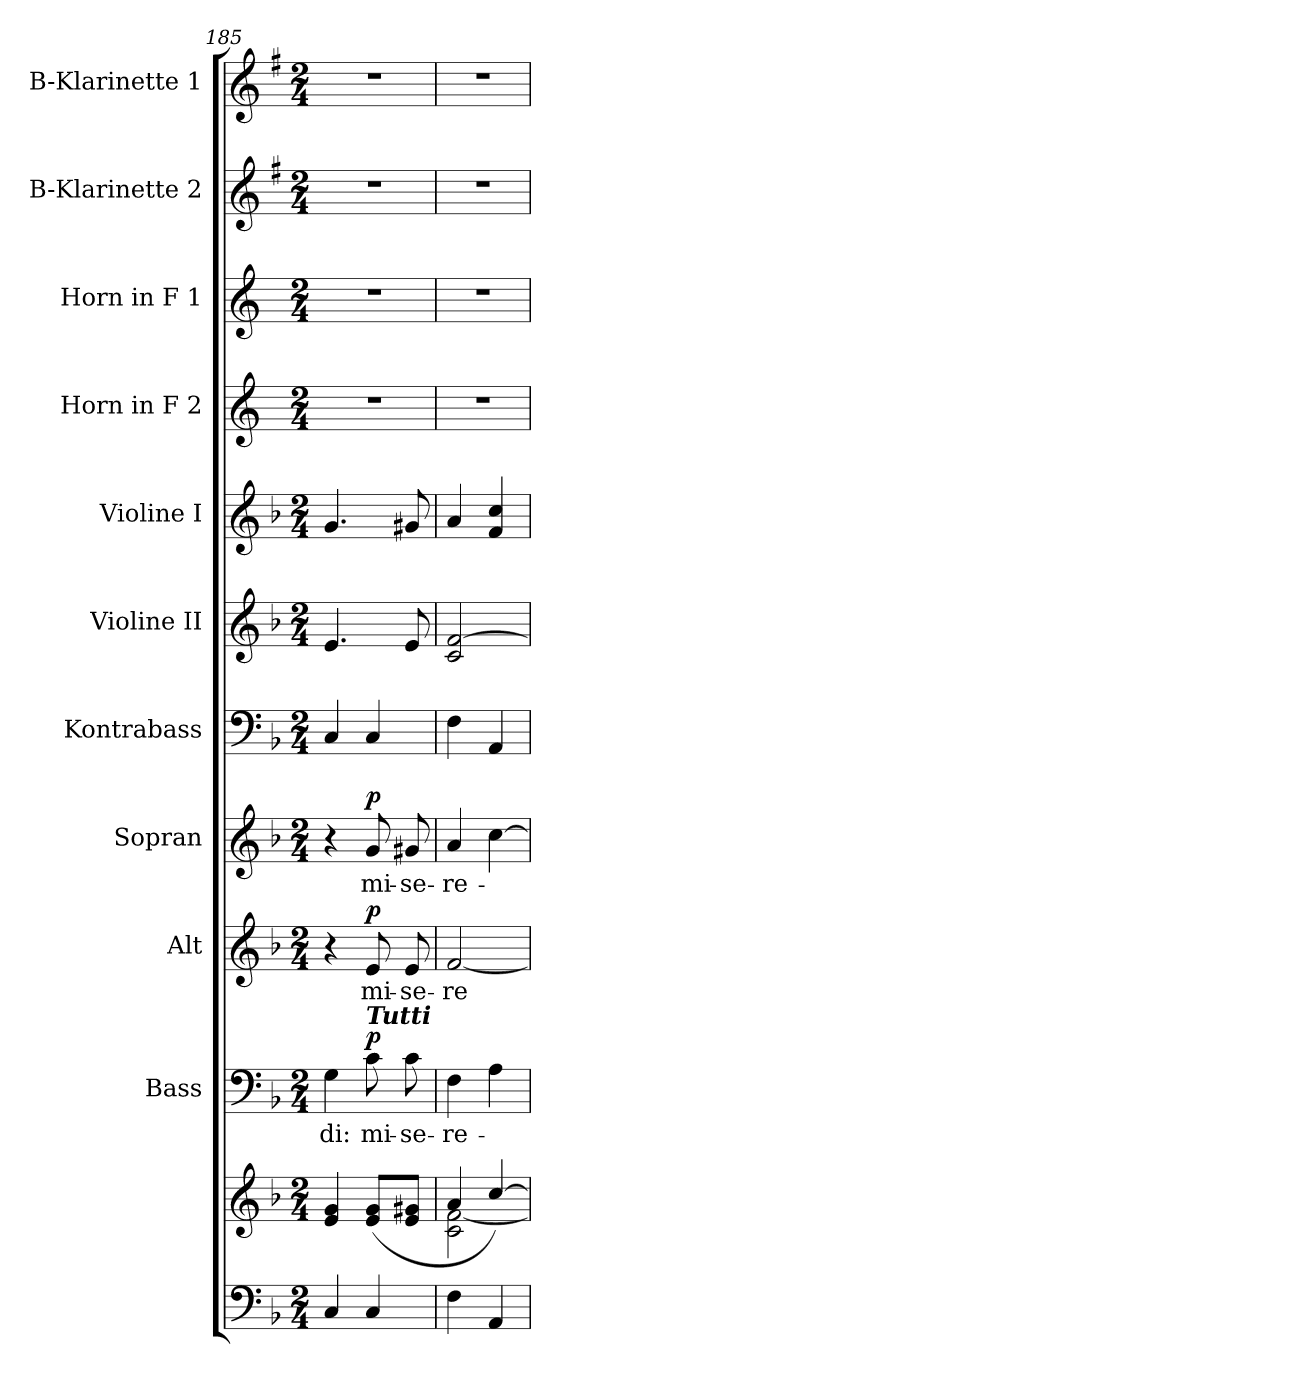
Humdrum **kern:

**kern	**kern	**kern	**text	**dynam	**kern	**text	**dynam	**kern	**text	**dynam	**kern	**kern	**kern	**kern	**kern	**kern	**kern
*part11	*part11	*part10	*part10	*part10	*part9	*part9	*part9	*part8	*part8	*part8	*part7	*part6	*part5	*part4	*part3	*part2	*part1
*staff12	*staff11	*staff10	*staff10	*staff10	*staff9	*staff9	*staff9	*staff8	*staff8	*staff8	*staff7	*staff6	*staff5	*staff4	*staff3	*staff2	*staff1
*	*	*I"Bass	*	*	*I"Alt	*	*	*I"Sopran	*	*	*I"Kontrabass	*I"Violine II	*I"Violine I	*I"Horn in F 2	*I"Horn in F 1	*I"B-Klarinette 2	*I"B-Klarinette 1
*	*	*I'B.	*	*	*I'A.	*	*	*I'S.	*	*	*I'Kb.	*I'Vl. II	*I'Vl. I	*	*	*I'B Kl. 2	*I'B Kl. 1
!!LO:PB:g=z
*clefF4	*clefG2	*clefF4	*	*	*clefG2	*	*	*clefG2	*	*	*clefF4	*clefG2	*clefG2	*clefG2	*clefG2	*clefG2	*clefG2
*	*	*	*	*	*	*	*	*	*	*	*ITrd7c12	*	*	*ITrd4c7	*ITrd4c7	*ITrd1c2	*ITrd1c2
*k[b-]	*k[b-]	*k[b-]	*	*	*k[b-]	*	*	*k[b-]	*	*	*k[b-]	*k[b-]	*k[b-]	*k[b-]	*k[b-]	*k[b-]	*k[b-]
*F:	*F:	*F:	*	*	*F:	*	*	*F:	*	*	*F:	*F:	*F:	*F:	*F:	*F:	*F:
*M2/4	*M2/4	*M2/4	*	*	*M2/4	*	*	*M2/4	*	*	*M2/4	*M2/4	*M2/4	*M2/4	*M2/4	*M2/4	*M2/4
=185	=185	=185	=185	=185	=185	=185	=185	=185	=185	=185	=185	=185	=185	=185	=185	=185	=185
!	!	!	!LO:LY:b	!	!	!	!	!	!	!	!	!	!	!	!	!	!
4C/	4e/ 4g/	4G\	-di:	.	4r	.	.	4r	.	.	4CC/	4.e/	4.g/	2r	2r	2r	2r
!	!	!LO:TX:a:Bi:t=Tutti	!	!	!	!	!	!	!	!	!	!	!	!	!	!	!
!	!	!	!LO:LY:b	!LO:DY:a	!	!LO:LY:b	!LO:DY:a	!	!LO:LY:b	!LO:DY:a	!	!	!	!	!	!	!
4C/	(>8e/ 8g/L	8c\	mi-	p	8e/	mi-	p	8g/	mi-	p	4CC/	.	.	.	.	.	.
!	!	!	!LO:LY:b	!	!	!LO:LY:b	!	!	!LO:LY:b	!	!	!	!	!	!	!	!
.	8e/ 8g#X/J	8c\	-se-	.	8e/	-se-	.	8g#X/	-se-	.	.	8e/	8g#X/	.	.	.	.
=186	=186	=186	=186	=186	=186	=186	=186	=186	=186	=186	=186	=186	=186	=186	=186	=186	=186
*	*^	*	*	*	*	*	*	*	*	*	*	*	*	*	*	*	*
!	!	!	!	!LO:LY:b	!	!	!LO:LY:b	!	!	!LO:LY:b	!	!	!	!	!	!	!	!
4F\	4a/	2c\ [<2f\	4F\	-re-	.	[2f/	-re-	.	4a/	-re-	.	4FF\	2c/ [2f/	4a/	2r	2r	2r	2r
4AA/	[>4cc/)	.	4A\	.	.	.	.	.	[4cc\	.	.	4AAA/	.	4f/ 4cc/	.	.	.	.
*	*v	*v	*	*	*	*	*	*	*	*	*	*	*	*	*	*	*	*
=	=	=	=	=	=	=	=	=	=	=	=	=	=	=	=	=	=
*-	*-	*-	*-	*-	*-	*-	*-	*-	*-	*-	*-	*-	*-	*-	*-	*-	*-
